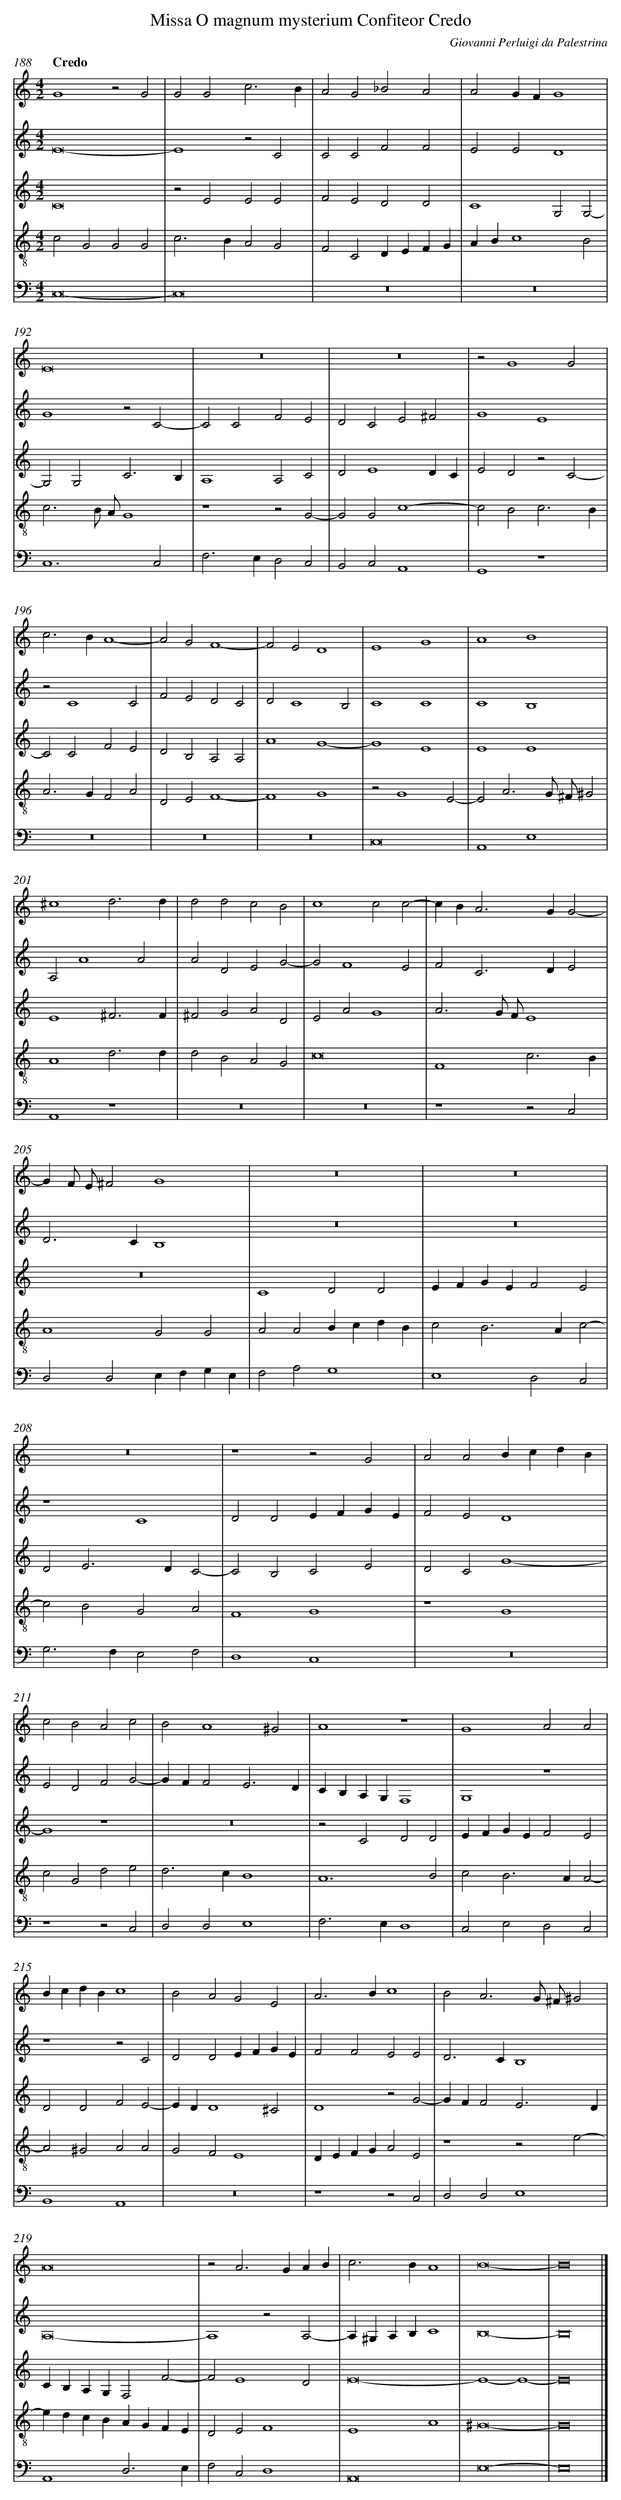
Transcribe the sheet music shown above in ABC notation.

X:1
T: Missa O magnum mysterium Confiteor Credo
C: Giovanni Perluigi da Palestrina
L: 1/4
M: 4/2
Q: "Credo"
V: 1 clef=treble
V: 2 clef=treble
V: 3 clef=treble
V: 4 clef=treble-8
V: 5 clef=bass
K: C
[V:1] G4z2G2 |
[V:2] E8- |
[V:3] C8 |
[V:4] c2G2G2G2 |
[V:5] C,8- |
[V:1] G2G2c3B |
[V:2] E4z2C2 |
[V:3] z2E2E2E2 |
[V:4] c2>B2A2G2 |
[V:5] C,8 |
[V:1] A2G2_B2A2 |
[V:2] C2C2F2F2 |
[V:3] F2E2D2D2 |
[V:4] F2C2DEFG |
[V:5] z8 |
[V:1] A2GFG4 |
[V:2] E2E2D4 |
[V:3] C4G,2G,2- |
[V:4] ABc4B2 |
[V:5] z8 |
[V:1] E8 |
[V:2] G4z2C2- |
[V:3] G,2G,2C3B, |
[V:4] c3B/ A/G4 |
[V:5] C,6C,2 |
[V:1] z8 |
[V:2] C2C2F2E2 |
[V:3] A,4A,2C2 |
[V:4] z4z2G2- |
[V:5] F,2>E,2D,2C,2 |
[V:1] z8 |
[V:2] D2C2E2^F2 |
[V:3] D2E4DC |
[V:4] G2G2c4- |
[V:5] B,,2C,2A,,4 |
[V:1] z2G4G2 |
[V:2] G4E4 |
[V:3] E2D2z2C2- |
[V:4] c2B2c3B |
[V:5] G,,4z4 |
[V:1] c2>B2A4- |
[V:2] z2C4C2 |
[V:3] C2C2F2E2 |
[V:4] A2>G2F2A2 |
[V:5] z8 |
[V:1] A2G2F4- |
[V:2] F2E2D2C2 |
[V:3] D2B,2A,2A,2 |
[V:4] D2E2F4- |
[V:5] z8 |
[V:1] F2E2D4 |
[V:2] D2C4B,2 |
[V:3] A4G4- |
[V:4] F4G4 |
[V:5] z8 |
[V:1] E4G4 |
[V:2] C4C4 |
[V:3] G4E4 |
[V:4] z2G4E2- |
[V:5] C,8 |
[V:1] A4B4 |
[V:2] C4B,4 |
[V:3] E4E4 |
[V:4] E2A3G/ ^F/^G2 |
[V:5] A,,4E,4 |
[V:1] ^c4d3d |
[V:2] A,2A4A2 |
[V:3] E4^F3F |
[V:4] A4d3d |
[V:5] A,,4z4 |
[V:1] d2d2c2B2 |
[V:2] A2D2E2G2- |
[V:3] ^F2G2A2D2 |
[V:4] d2B2A2G2 |
[V:5] z8 |
[V:1] c4c2c2- |
[V:2] G2F4E2 |
[V:3] E2A2G4 |
[V:4] c8 |
[V:5] z8 |
[V:1] cB2<A2GG2- |
[V:2] F2C2>D2E2 |
[V:3] A3G/ F/E4 |
[V:4] F4c3B |
[V:5] z4z2C,2 |
[V:1] GF/ E/^F2G4 |
[V:2] D2>C2B,4 |
[V:3] z8 |
[V:4] A4G2G2 |
[V:5] D,2D,2E,F,G,E, |
[V:1] z8 |
[V:2] z8 |
[V:3] C4D2D2 |
[V:4] A2A2BcdB |
[V:5] F,2A,2G,4 |
[V:1] z8 |
[V:2] z8 |
[V:3] EFGEF2E2 |
[V:4] c2B2>A2c2- |
[V:5] E,4D,2C,2 |
[V:1] z8 |
[V:2] z4C4 |
[V:3] D2E2>D2C2- |
[V:4] c2B2G2A2 |
[V:5] G,2>F,2E,2F,2 |
[V:1] z4z2G2 |
[V:2] D2D2EFGE |
[V:3] C2B,2C2E2 |
[V:4] F4G4 |
[V:5] D,4C,4 |
[V:1] A2A2BcdB |
[V:2] F2E2D4 |
[V:3] D2C2G4- |
[V:4] z4G4 |
[V:5] z8 |
[V:1] c2B2A2c2 |
[V:2] E2D2F2G2- |
[V:3] G4z4 |
[V:4] c2G2d2e2 |
[V:5] z4z2C,2 |
[V:1] B2A4^G2 |
[V:2] GFF2E3D |
[V:3] z8 |
[V:4] d2>c2B4 |
[V:5] D,2D,2E,4 |
[V:1] A4z4 |
[V:2] CB,A,G,F,4 |
[V:3] z2C2D2D2 |
[V:4] A6B2 |
[V:5] F,2>E,2D,4 |
[V:1] G4A2A2 |
[V:2] G,4z4 |
[V:3] EFGEF2E2 |
[V:4] c2B2>A2A2- |
[V:5] C,2E,2D,2C,2 |
[V:1] BcdBc4 |
[V:2] z4z2C2 |
[V:3] D2D2F2E2- |
[V:4] A2^G2A2A2 |
[V:5] B,,4A,,4 |
[V:1] B2A2G2E2 |
[V:2] D2D2EFGE |
[V:3] EDD4^C2 |
[V:4] G2F2E4 |
[V:5] z8 |
[V:1] A2>B2c4 |
[V:2] F2F2E2E2 |
[V:3] D4z2G2- |
[V:4] DEFGA2E2 |
[V:5] z4z2C,2 |
[V:1] B2A3G/ ^F/^G2 |
[V:2] D2>C2B,4 |
[V:3] GFF2E3D |
[V:4] z4z2e2- |
[V:5] D,2D,2E,4 |
[V:1] A8 |
[V:2] A,8- |
[V:3] CB,A,G,F,2F2- |
[V:4] edcBAGFE |
[V:5] A,,4D,3E, |
[V:1] z2A2>G2AB |
[V:2] A,4z2A,2- |
[V:3] F2E4D2 |
[V:4] D2E2F4 |
[V:5] F,2C,2D,4 |
[V:1] c2>B2A4 |
[V:2] A,^G,A,B,C4 |
[V:3] E8- |
[V:4] E4A4 |
[V:5] A,,8 |
[V:1] B8- |
[V:2] B,8- |
[V:3] E4-E4- |
[V:4] ^G8- |
[V:5] E,8- |
[V:1] B8 |]
[V:2] B,8 |]
[V:3] E8 |]
[V:4] G8 |]
[V:5] E,8 |]
